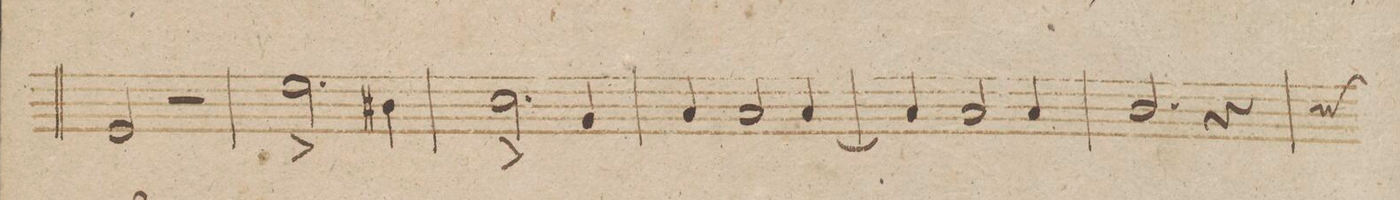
**kern	**dynam
*I"Viola.	*
*clefC3	*
*k[b-]	*
*met(c)	*
*M4/4	*
2F/	.
2r	.
=9	=9
*2\right	*
2.f^<\	.
4c#X\	.
=10	=10
2.d^<\	.
4A/	.
=11	=11
4B-/	.
2B-/	.
[<4B-/	.
=12	=12
4B-/]	.
2B-/	.
4B-/	.
=13	=13
2.c/	.
4r	.
*	*custos:c
=14	=14
*-	*-
